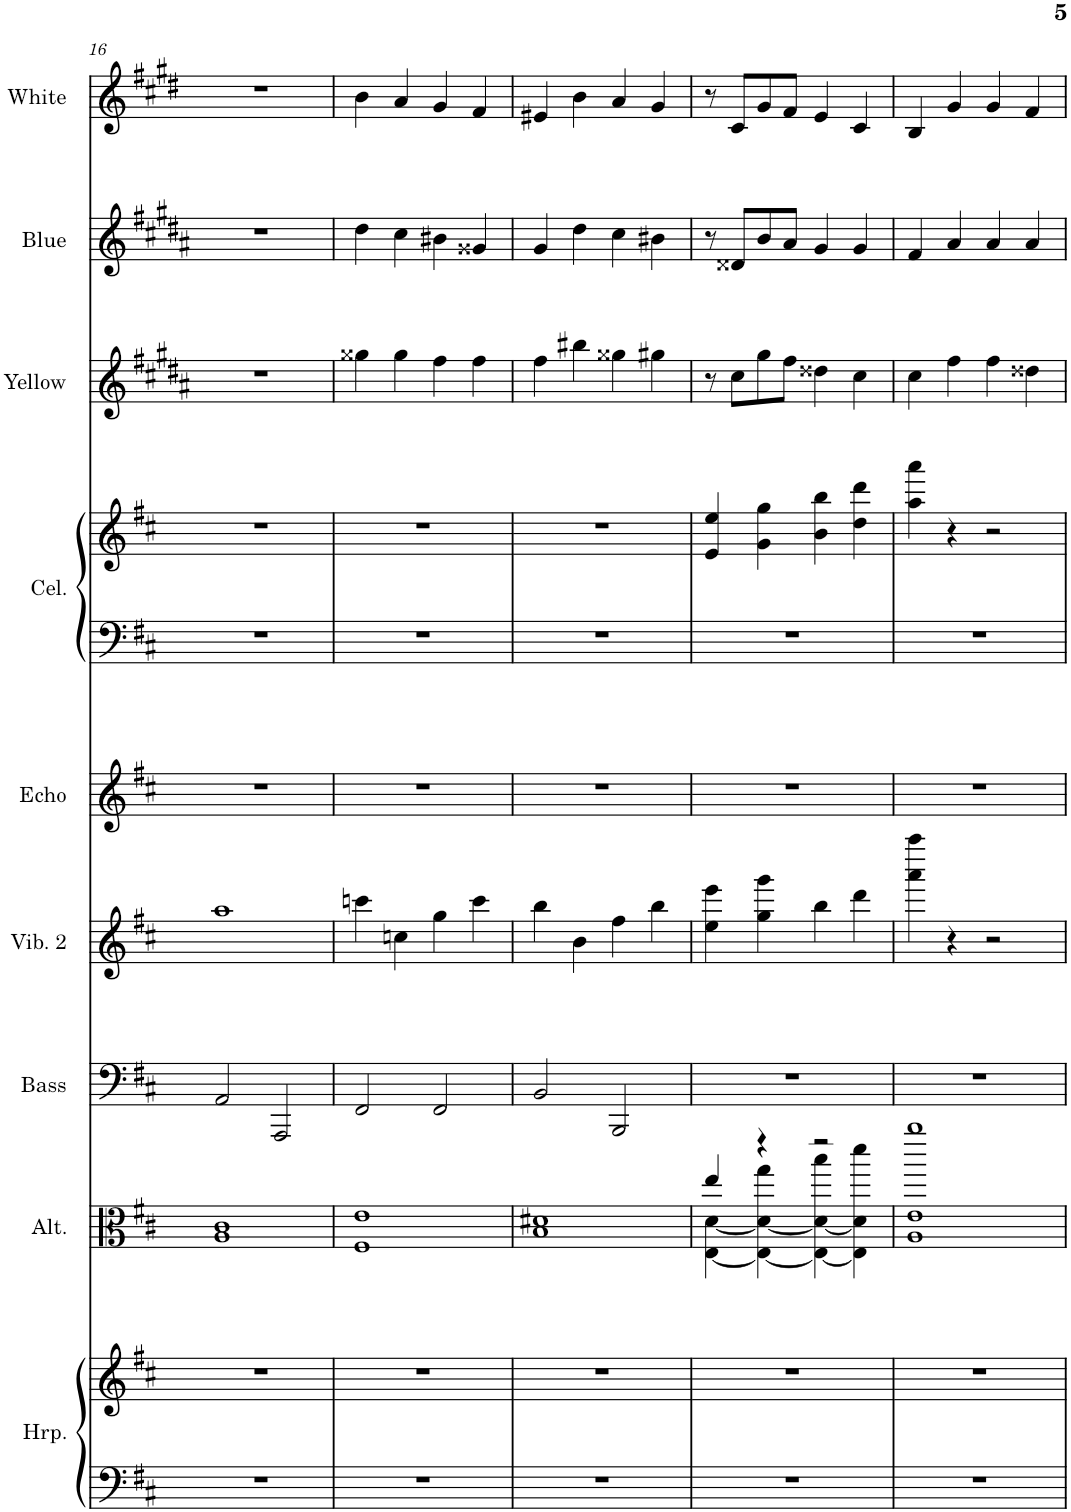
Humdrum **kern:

**kern	**kern	**kern	**kern	**kern	**kern	**kern	**kern	**kern	**kern	**kern
*part9	*part9	*part8	*part7	*part6	*part5	*part4	*part4	*part3	*part2	*part1
*staff11	*staff10	*staff9	*staff8	*staff7	*staff6	*staff5	*staff4	*staff3	*staff2	*staff1
*I"Harpe	*	*I"Altos	*I"Bass	*I"Vibraphone 2	*I"Celesta Echo, Vibraphone	*I"Celesta	*	*I"Baryton Saxophone, Yellow	*I"Alto Saxophone, Blue	*I"Soprano Saxophone, White
*I'Hrp.	*	*I'Alt.	*I'Bass	*I'Vib. 2	*I'Echo	*I'Cel.	*	*I'Yellow	*I'Blue	*I'White
!!LO:PB:g=z
*clefF4	*clefG2	*clefC3	*clefF4	*clefG2	*clefG2	*clefF4	*clefG2	*clefG2	*clefG2	*clefG2
*	*	*	*Trd7c12	*	*	*Trd-7c-12	*Trd-7c-12	*Trd12c21	*Trd5c9	*Trd1c2
*k[f#c#]	*k[f#c#]	*k[f#c#]	*k[f#c#]	*k[f#c#]	*k[f#c#]	*k[f#c#]	*k[f#c#]	*k[f#c#g#d#a#]	*k[f#c#g#d#a#]	*k[f#c#g#d#]
*M4/4	*M4/4	*M4/4	*M4/4	*M4/4	*M4/4	*M4/4	*M4/4	*M4/4	*M4/4	*M4/4
=16	=16	=16	=16	=16	=16	=16	=16	=16	=16	=16
1r	1r	1A 1c#	2AA/	1aa	1r	1r	1r	1r	1r	1r
.	.	.	2AAA/	.	.	.	.	.	.	.
=17	=17	=17	=17	=17	=17	=17	=17	=17	=17	=17
1r	1r	1F# 1e	2FF#/	4cccn\	1r	1r	1r	4gg##X\	4dd#\	4b\
.	.	.	.	4ccn\	.	.	.	4gg##\	4cc#\	4a/
.	.	.	2FF#/	4gg\	.	.	.	4ff#\	4b#X\	4g#/
.	.	.	.	4ccc\	.	.	.	4ff#\	4g##X/	4f#/
=18	=18	=18	=18	=18	=18	=18	=18	=18	=18	=18
1r	1r	1B 1d#X	2BB/	4bb\	1r	1r	1r	4ff#\	4g#/	4e#X/
.	.	.	.	4b\	.	.	.	4bb#X\	4dd#\	4b\
.	.	.	2BBB/	4ff#\	.	.	.	4gg##X\	4cc#\	4a/
.	.	.	.	4bb\	.	.	.	4gg#X\	4b#X\	4g#/
=19	=19	=19	=19	=19	=19	=19	=19	=19	=19	=19
*	*	*^	*	*	*	*	*	*	*	*
1r	1r	4ee/	[4E\ [4d\	1r	4ee\ 4eee\	1r	1r	4e/ 4ee/	8r	8r	8r
.	.	.	.	.	.	.	.	.	8cc#\L	8d##X/L	8c#/L
.	.	4r	4E\_ 4d\_ 4gg\	.	4gg\ 4ggg\	.	.	4g\ 4gg\	8gg#\	8b/	8g#/
.	.	.	.	.	.	.	.	.	8ff#\J	8a#/J	8f#/J
.	.	2r	4E\_ 4d\_ 4bb\	.	4bb\	.	.	4b\ 4bb\	4dd##X\	4g#/	4e/
.	.	.	4E\] 4d\] 4ddd\	.	4ddd\	.	.	4dd\ 4ddd\	4cc#\	4g#/	4c#/
*	*	*v	*v	*	*	*	*	*	*	*	*
=20	=20	=20	=20	=20	=20	=20	=20	=20	=20	=20
1r	1r	1A 1e 1aaa	1r	4aaa\ 4aaaa\	1r	1r	4aa\ 4aaa\	4cc#\	4f#/	4B/
.	.	.	.	4r	.	.	4r	4ff#\	4a#/	4g#/
.	.	.	.	2r	.	.	2r	4ff#\	4a#/	4g#/
.	.	.	.	.	.	.	.	4dd##X\	4a#/	4f#/
=	=	=	=	=	=	=	=	=	=	=
*-	*-	*-	*-	*-	*-	*-	*-	*-	*-	*-
